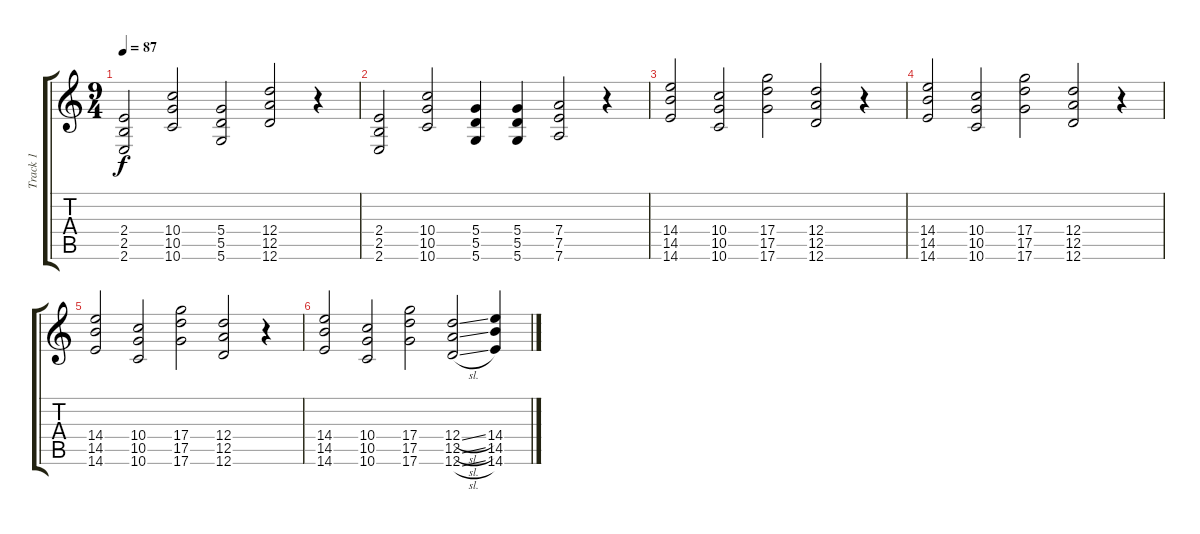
\track ("Track 1" "Track 1") {instrument acousticguitarnylon}
\staff {score tabs}
\tuning (E4 B3 G3 D3 A2 D2) {hide}
\ts (9 4)
\tempo 87
\clef g2
\ks c
(2.4 2.5 2.6).2{dy f} (10.4 10.5 10.6).2 (5.4 5.5 5.6).2 (12.4 12.5 12.6).2 r.4 |
(2.4 2.5 2.6).2 (10.4 10.5 10.6).2 (5.4 5.5 5.6).4 (5.4 5.5 5.6).4 (7.4 7.5 7.6).2 r.4 |
(14.4 14.5 14.6).2 (10.4 10.5 10.6).2 (17.4 17.5 17.6).2 (12.4 12.5 12.6).2 r.4 |
(14.4 14.5 14.6).2 (10.4 10.5 10.6).2 (17.4 17.5 17.6).2 (12.4 12.5 12.6).2 r.4 |
(14.4 14.5 14.6).2 (10.4 10.5 10.6).2 (17.4 17.5 17.6).2 (12.4 12.5 12.6).2 r.4 |
(14.4 14.5 14.6).2 (10.4 10.5 10.6).2 (17.4 17.5 17.6).2 (12.4{sl} 12.5{sl} 12.6{sl}).2 (14.4 14.5 14.6).4
